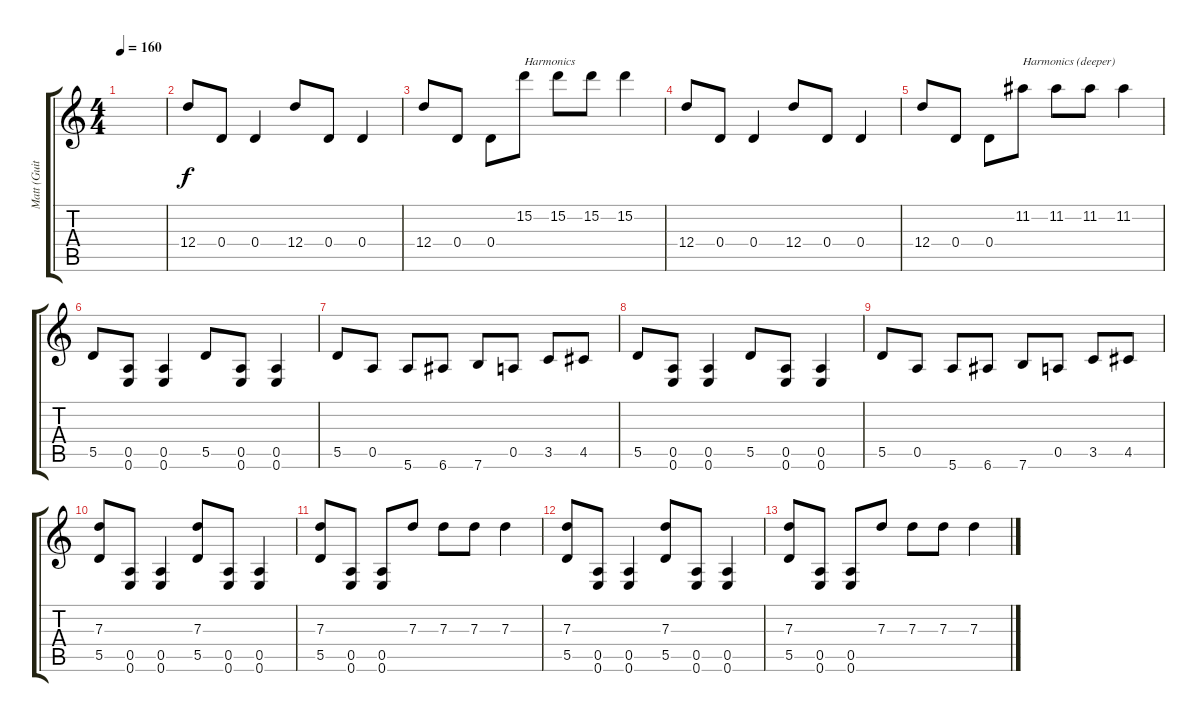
\track ("Matt (Guitar 3)" "Matt (Guit") {instrument distortionguitar}
\staff {score tabs}
\tuning (E4 B3 G3 D3 A2 E2) {hide}
\ts (4 4)
\tempo 160
\clef g2
\ks c
|
12.4.8 0.4.8 0.4.4 12.4.8 0.4.8 0.4.4 |
12.4.8 0.4.8 0.4.8 15.2.8{txt "Harmonics"} 15.2.8 15.2.8 15.2.4 |
12.4.8 0.4.8 0.4.4 12.4.8 0.4.8 0.4.4 |
12.4.8 0.4.8 0.4.8 11.2.8{txt "Harmonics (deeper)"} 11.2.8 11.2.8 11.2.4 |
5.5.8{balance 2} (0.5 0.6).8 (0.5 0.6).4 5.5.8 (0.5 0.6).8 (0.5 0.6).4 |
5.5.8 0.5.8 5.6.8 6.6.8 7.6.8 0.5.8 3.5.8 4.5.8 |
5.5.8 (0.5 0.6).8 (0.5 0.6).4 5.5.8 (0.5 0.6).8 (0.5 0.6).4 |
5.5.8 0.5.8 5.6.8 6.6.8 7.6.8 0.5.8 3.5.8 4.5.8 |
(7.3 5.5).8 (0.5 0.6).8 (0.5 0.6).4 (7.3 5.5).8 (0.5 0.6).8 (0.5 0.6).4 |
(7.3 5.5).8 (0.5 0.6).8 (0.5 0.6).8 7.3.8{balance 8} 7.3.8 7.3.8 7.3.4 |
(7.3 5.5).8 (0.5 0.6).8 (0.5 0.6).4 (7.3 5.5).8 (0.5 0.6).8 (0.5 0.6).4 |
(7.3 5.5).8 (0.5 0.6).8 (0.5 0.6).8 7.3.8{balance 8} 7.3.8 7.3.8 7.3.4
